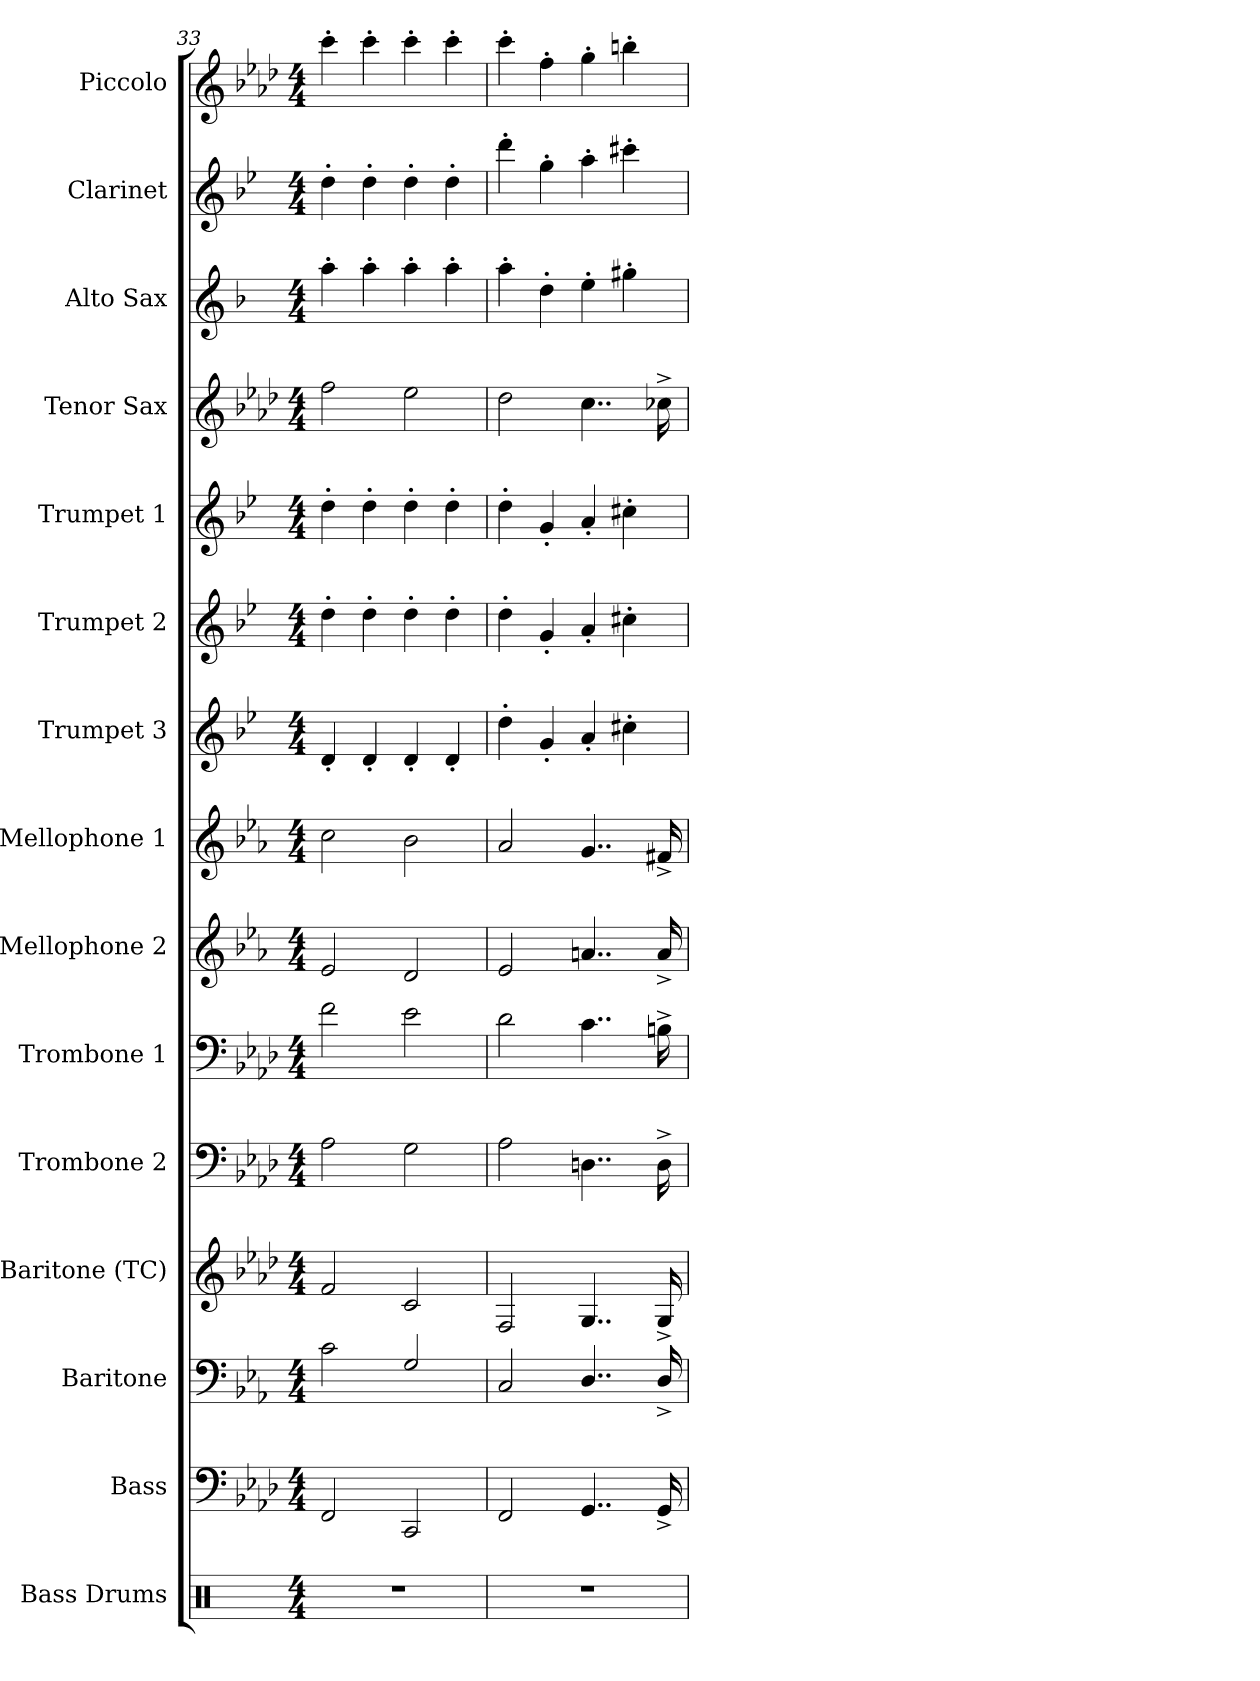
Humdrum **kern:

**kern	**kern	**kern	**kern	**kern	**kern	**kern	**kern	**kern	**kern	**kern	**kern	**kern	**kern	**kern
*part15	*part14	*part13	*part12	*part11	*part10	*part9	*part8	*part7	*part6	*part5	*part4	*part3	*part2	*part1
*staff15	*staff14	*staff13	*staff12	*staff11	*staff10	*staff9	*staff8	*staff7	*staff6	*staff5	*staff4	*staff3	*staff2	*staff1
*I"Bass Drums	*I"Bass	*I"Baritone	*I"Baritone (TC)	*I"Trombone 2	*I"Trombone 1	*I"Mellophone 2	*I"Mellophone 1	*I"Trumpet 3	*I"Trumpet 2	*I"Trumpet 1	*I"Tenor Sax	*I"Alto Sax	*I"Clarinet	*I"Piccolo
*I'B.D.	*I'Bass	*I'Btn.	*I'Bar.	*I'Tbn. 2	*I'Tbn. 1	*I'Mello. 2	*I'Mph. 1	*I'Tpt. 3	*I'Tpt. 2	*I'Tpt. 1	*I'T. Sax.	*I'A. Sax.	*I'Cl.	*I'Picc.
*clefX	*clefF4	*clefF4	*clefG2	*clefF4	*clefF4	*clefG2	*clefG2	*clefG2	*clefG2	*clefG2	*clefG2	*clefG2	*clefG2	*clefG2
*	*	*ITrd4c7	*ITrd8c14	*	*	*ITrd4c7	*ITrd4c7	*ITrd1c2	*ITrd1c2	*ITrd1c2	*ITrd8c14	*ITrd5c9	*ITrd1c2	*ITrd-7c-12
*k[]	*k[b-e-a-d-]	*k[b-e-a-d-]	*k[b-e-a-d-]	*k[b-e-a-d-]	*k[b-e-a-d-]	*k[b-e-a-d-]	*k[b-e-a-d-]	*k[b-e-a-d-]	*k[b-e-a-d-]	*k[b-e-a-d-]	*k[b-e-a-d-]	*k[b-e-a-d-]	*k[b-e-a-d-]	*k[b-e-a-d-]
*M4/4	*M4/4	*M4/4	*M4/4	*M4/4	*M4/4	*M4/4	*M4/4	*M4/4	*M4/4	*M4/4	*M4/4	*M4/4	*M4/4	*M4/4
=33	=33	=33	=33	=33	=33	=33	=33	=33	=33	=33	=33	=33	=33	=33
1r	2FF/	2F\	2F/	2A-\	2f\	2A-/	2f\	4c'/	4cc'\	4cc'\	2f\	4cc'\	4cc'\	4cccc'\
.	.	.	.	.	.	.	.	4c'/	4cc'\	4cc'\	.	4cc'\	4cc'\	4cccc'\
.	2CC/	2C/	2C/	2G\	2e-\	2G/	2e-\	4c'/	4cc'\	4cc'\	2e-\	4cc'\	4cc'\	4cccc'\
.	.	.	.	.	.	.	.	4c'/	4cc'\	4cc'\	.	4cc'\	4cc'\	4cccc'\
!!LO:PB:g=z
=34	=34	=34	=34	=34	=34	=34	=34	=34	=34	=34	=34	=34	=34	=34
1r	2FF/	2FF/	2FF/	2A-\	2d-\	2A-/	2d-/	4cc'\	4cc'\	4cc'\	2d-\	4cc'\	4ccc'\	4cccc'\
.	.	.	.	.	.	.	.	4f'/	4f'/	4f'/	.	4f'\	4ff'\	4fff'\
.	4..GG/	4..GG/	4..GG/	4..Dn\	4..c\	4..dn/	4..c/	4g'/	4g'/	4g'/	4..c\	4g'\	4gg'\	4ggg'\
.	.	.	.	.	.	.	.	4bn'\	4bn'\	4bn'\	.	4bn'\	4bbn'\	4bbbn'\
.	16GG^/	16GG^/	16GG^/	16D^\	16Bn^\	16d^/	16Bn^/	.	.	.	16c-X^\	.	.	.
=	=	=	=	=	=	=	=	=	=	=	=	=	=	=
*-	*-	*-	*-	*-	*-	*-	*-	*-	*-	*-	*-	*-	*-	*-
